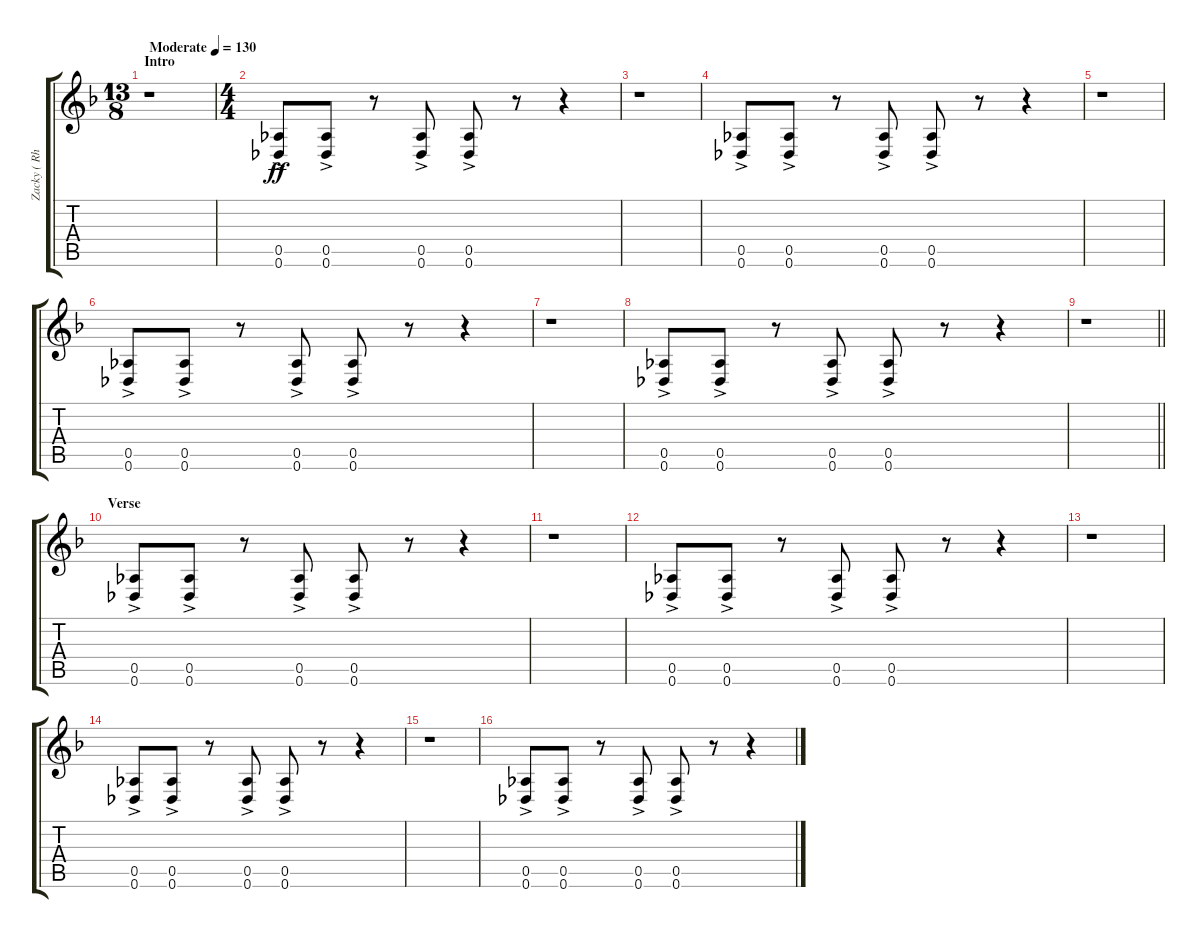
\track ("Zacky ( Rhy Gtr )" "Zacky ( Rh") {instrument distortionguitar}
\staff {score tabs}
\tuning (Eb4 Bb3 Gb3 Db3 Ab2 Db2) {hide}
\ts (13 8)
\section ("" "Intro")
\tempo (130 "Moderate")
\clef g2
\ks f
r.1{dy ff instrument distortionguitar} |
\ts (4 4)
(0.5{ac} 0.6{ac}).8 (0.5{ac} 0.6{ac}).8 r.8 (0.5{ac} 0.6{ac}).8 (0.5{ac} 0.6{ac}).8 r.8 r.4 |
r.1 |
(0.5{ac} 0.6{ac}).8 (0.5{ac} 0.6{ac}).8 r.8 (0.5{ac} 0.6{ac}).8 (0.5{ac} 0.6{ac}).8 r.8 r.4 |
r.1 |
(0.5{ac} 0.6{ac}).8 (0.5{ac} 0.6{ac}).8 r.8 (0.5{ac} 0.6{ac}).8 (0.5{ac} 0.6{ac}).8 r.8 r.4 |
r.1 |
(0.5{ac} 0.6{ac}).8 (0.5{ac} 0.6{ac}).8 r.8 (0.5{ac} 0.6{ac}).8 (0.5{ac} 0.6{ac}).8 r.8 r.4 |
\barLineRight lightlight
r.1 |
\section ("" "Verse")
(0.5{ac} 0.6{ac}).8 (0.5{ac} 0.6{ac}).8 r.8 (0.5{ac} 0.6{ac}).8 (0.5{ac} 0.6{ac}).8 r.8 r.4 |
r.1 |
(0.5{ac} 0.6{ac}).8 (0.5{ac} 0.6{ac}).8 r.8 (0.5{ac} 0.6{ac}).8 (0.5{ac} 0.6{ac}).8 r.8 r.4 |
r.1 |
(0.5{ac} 0.6{ac}).8 (0.5{ac} 0.6{ac}).8 r.8 (0.5{ac} 0.6{ac}).8 (0.5{ac} 0.6{ac}).8 r.8 r.4 |
r.1 |
(0.5{ac} 0.6{ac}).8 (0.5{ac} 0.6{ac}).8 r.8 (0.5{ac} 0.6{ac}).8 (0.5{ac} 0.6{ac}).8 r.8 r.4
